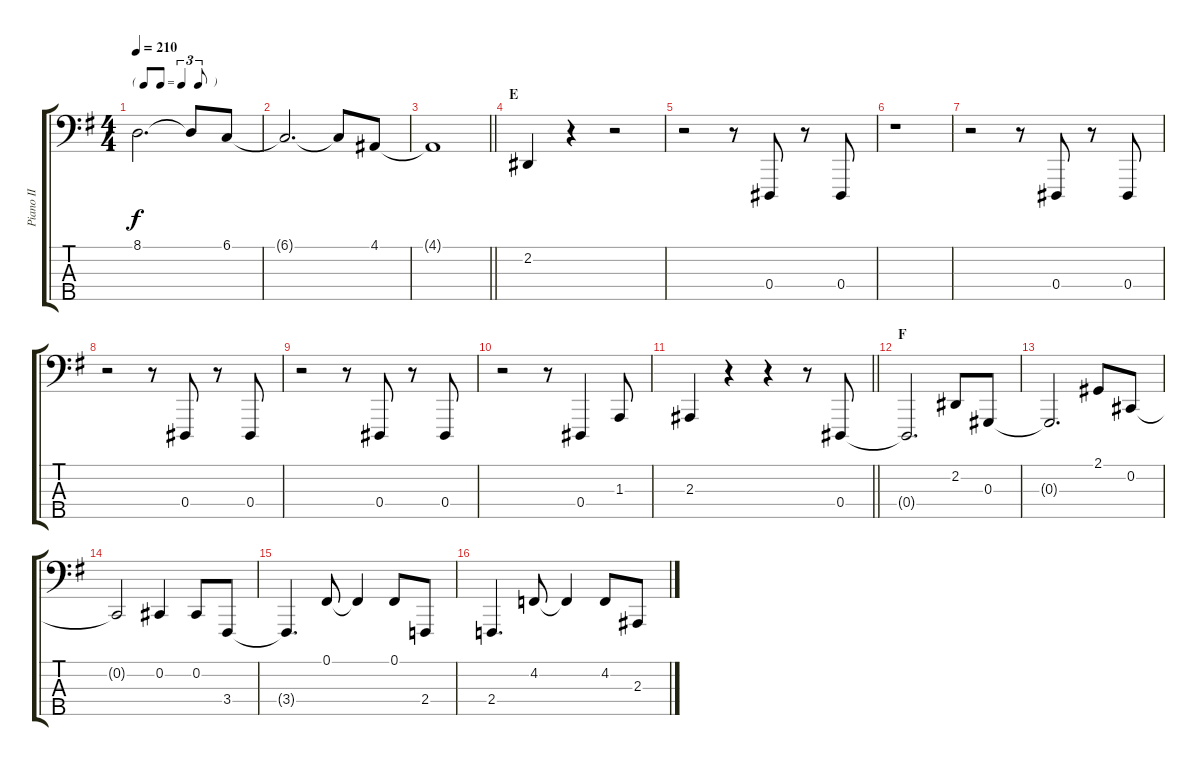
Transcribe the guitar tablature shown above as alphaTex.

\track ("Piano II" "Piano II") {instrument brightacousticpiano}
\staff {score tabs}
\tuning (Gb2 Db2 Ab1 Eb1 Bb0) {hide}
\ts (4 4)
\tf triplet8th
\tempo 210
\clef f4
\ks g
8.1{t}.2{d dy f} 8.1{t}.8 6.1.8 |
6.1{t}.2{d} 6.1{t}.8 4.1.8 |
\barLineRight lightlight
4.1{t}.1 |
\section ("" "E")
2.2.4 r.4 r.2 |
r.2 r.8 0.4.8 r.8 0.4.8 |
r.1 |
r.2 r.8 0.4.8 r.8 0.4.8 |
r.2 r.8 0.4.8 r.8 0.4.8 |
r.2 r.8 0.4.8 r.8 0.4.8 |
r.2 r.8 0.4.4 1.3.8 |
\barLineRight lightlight
2.3.4 r.4 r.4 r.8 0.4.8 |
\section ("" "F")
0.4{t}.2{d} 2.2.8 0.3.8 |
0.3{t}.2{d} 2.1.8 0.2.8 |
0.2{t}.2 0.2.4 0.2.8 3.4.8 |
3.4{t}.4{d} 0.1.8 0.1{t}.4 0.1.8 2.4.8 |
2.4.4{d} 4.2.8 4.2{t}.4 4.2.8 2.3.8
